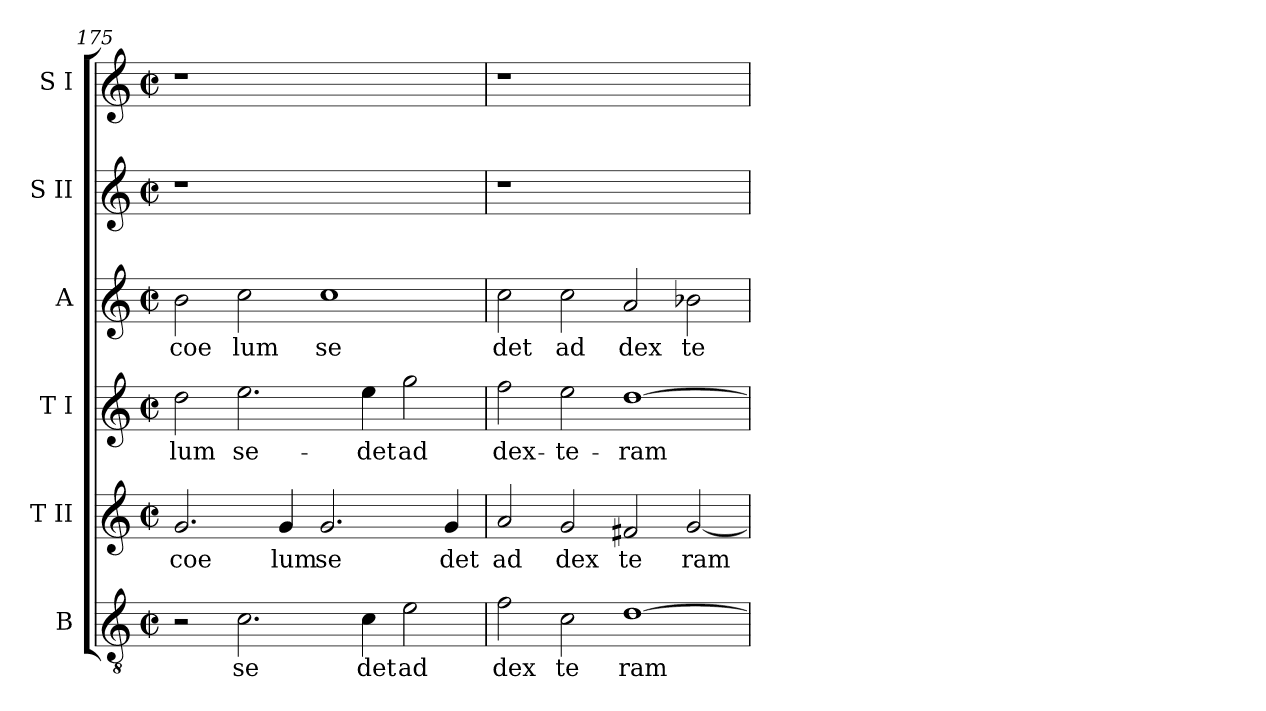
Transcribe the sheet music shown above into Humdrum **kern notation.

**kern	**text	**kern	**text	**kern	**text	**kern	**text	**kern	**kern
*part6	*part6	*part5	*part5	*part4	*part4	*part3	*part3	*part2	*part1
*staff6	*staff6	*staff5	*staff5	*staff4	*staff4	*staff3	*staff3	*staff2	*staff1
*I"B	*	*I"T II	*	*I"T I	*	*I"A	*	*I"S II	*I"S I
*I'B	*	*I'T II	*	*I'T I	*	*I'A	*	*I'S II	*I'S I
*clefGv2	*	*clefG2	*	*clefG2	*	*clefG2	*	*clefG2	*clefG2
*k[]	*	*k[]	*	*k[]	*	*k[]	*	*k[]	*k[]
*C:	*	*C:	*	*C:	*	*C:	*	*C:	*C:
*M2/2	*	*M2/2	*	*M2/2	*	*M2/2	*	*M2/2	*M2/2
*met(c|)	*	*met(c|)	*	*met(c|)	*	*met(c|)	*	*met(c|)	*met(c|)
=175	=175	=175	=175	=175	=175	=175	=175	=175	=175
!	!	!	!LO:LY:b:cj	!	!LO:LY:b:cj	!	!LO:LY:b:cj	!	!
2r	.	2.g/	coe	2dd\	-lum	2b\	coe	1r	1r
!	!LO:LY:b:cj	!	!	!	!LO:LY:b:cj	!	!LO:LY:b:cj	!	!
2.c\	se	.	.	2.ee\	se-	2cc\	lum	.	.
!	!	!	!LO:LY:b:cj	!	!	!	!	!	!
.	.	4g/	lum	.	.	.	.	.	.
!	!	!	!LO:LY:b:cj	!	!	!	!LO:LY:b:cj	!	!
.	.	2.g/	se	.	.	1cc	se	1ryy	1ryy
!	!LO:LY:b:cj	!	!	!	!LO:LY:b:cj	!	!	!	!
4c\	det	.	.	4ee\	-det	.	.	.	.
!	!LO:LY:b:cj	!	!	!	!LO:LY:b:cj	!	!	!	!
2e\	ad	.	.	2gg\	ad	.	.	.	.
!	!	!	!LO:LY:b:cj	!	!	!	!	!	!
.	.	4g/	det	.	.	.	.	.	.
=176	=176	=176	=176	=176	=176	=176	=176	=176	=176
!	!LO:LY:b:cj	!	!LO:LY:b:cj	!	!LO:LY:b:cj	!	!LO:LY:b:cj	!	!
2f\	dex	2a/	ad	2ff\	dex-	2cc\	det	1r	1r
!	!LO:LY:b:cj	!	!LO:LY:b:cj	!	!LO:LY:b:cj	!	!LO:LY:b:cj	!	!
2c\	te	2g/	dex	2ee\	-te-	2cc\	ad	.	.
!	!LO:LY:b:cj	!	!LO:LY:b:cj	!	!LO:LY:b:cj	!	!LO:LY:b:cj	!	!
[>1d	ram	2f#X/	te	[>1dd	-ram	2a/	dex	1ryy	1ryy
!	!	!	!LO:LY:b:cj	!	!	!	!LO:LY:b:cj	!	!
.	.	[<2g/	ram	.	.	2b-X\	te	.	.
=	=	=	=	=	=	=	=	=	=
*-	*-	*-	*-	*-	*-	*-	*-	*-	*-
